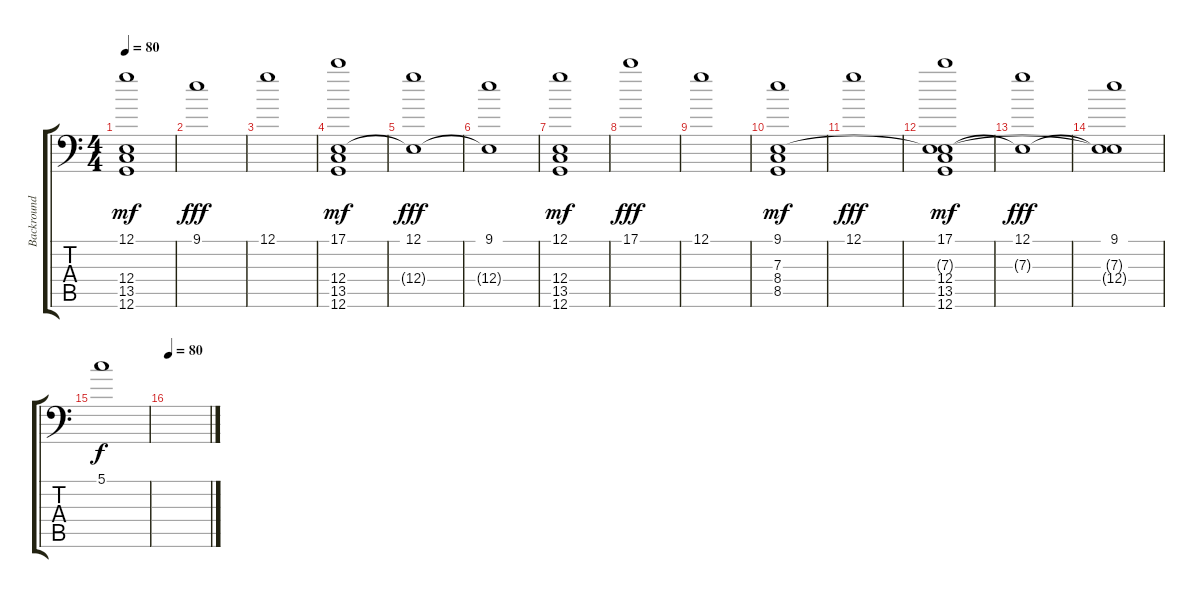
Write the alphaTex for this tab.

\track ("Backround" "Backround") {instrument synthstrings2}
\staff {score tabs}
\tuning (G4 D3 A2 E2 B1 G1) {hide}
\ts (4 4)
\tempo 80
\clef f4
\ks c
(12.1 12.4 13.5 12.6).1{dy mf} |
9.1.1{dy fff} |
12.1.1 |
(17.1 12.4 13.5 12.6).1{dy mf} |
(12.1 12.4{t}).1{dy fff} |
(9.1 12.4{t}).1 |
(12.1 12.4 13.5 12.6).1{dy mf} |
17.1.1{dy fff} |
12.1.1 |
(9.1 7.3 8.4 8.5).1{dy mf} |
12.1.1{dy fff} |
(17.1 7.3{t} 12.4 13.5 12.6).1{dy mf} |
(12.1 7.3{t}).1{dy fff} |
(9.1 7.3{t} 12.4{t}).1 |
5.1.1{dy f} |
\tempo 80
